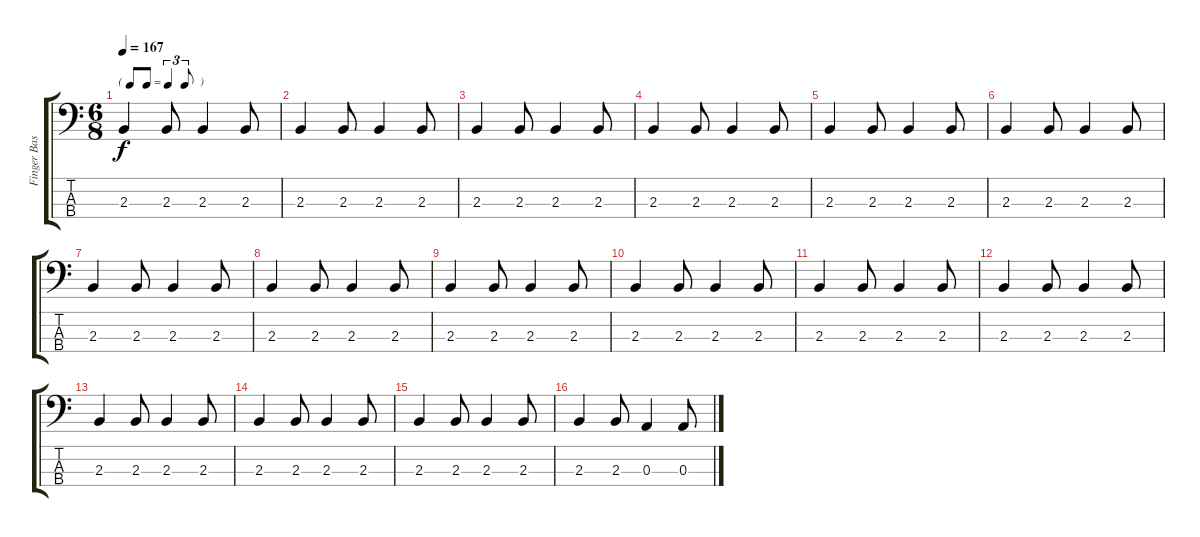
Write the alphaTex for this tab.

\track ("Finger Bass" "Finger Bas") {instrument electricbassfinger}
\staff {score tabs}
\tuning (G2 D2 A1 E1) {hide}
\ts (6 8)
\tf triplet8th
\tempo 167
\clef f4
\ks c
2.3.4{dy f} 2.3.8 2.3.4 2.3.8 |
2.3.4 2.3.8 2.3.4 2.3.8 |
2.3.4 2.3.8 2.3.4 2.3.8 |
2.3.4 2.3.8 2.3.4 2.3.8 |
2.3.4 2.3.8 2.3.4 2.3.8 |
2.3.4 2.3.8 2.3.4 2.3.8 |
2.3.4 2.3.8 2.3.4 2.3.8 |
2.3.4 2.3.8 2.3.4 2.3.8 |
2.3.4 2.3.8 2.3.4 2.3.8 |
2.3.4 2.3.8 2.3.4 2.3.8 |
2.3.4 2.3.8 2.3.4 2.3.8 |
2.3.4 2.3.8 2.3.4 2.3.8 |
2.3.4 2.3.8 2.3.4 2.3.8 |
2.3.4 2.3.8 2.3.4 2.3.8 |
2.3.4 2.3.8 2.3.4 2.3.8 |
2.3.4 2.3.8 0.3.4 0.3.8
